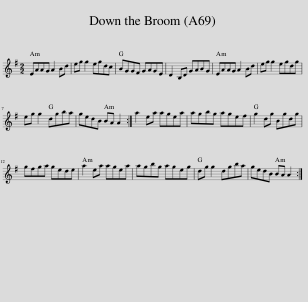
X:1
L:1/8
M:2/2
I:linebreak $
K:G
V:1 treble
V:1
 EAAG A2 Bd | eg g2 egdc | BGGF GAGE | D2 B,D GABG | EAAG A2 Bd | %5
 eg g2 egdg |$ eg g2 dgba | gedB BA A2 :| a2 ea agea | agbg agef | %10
 g2 dg Bgdg |$ gfga gede | a2 ea agea | agbg ageg | dg g2 dgba | %15
 gedB BA A2 :| %16
